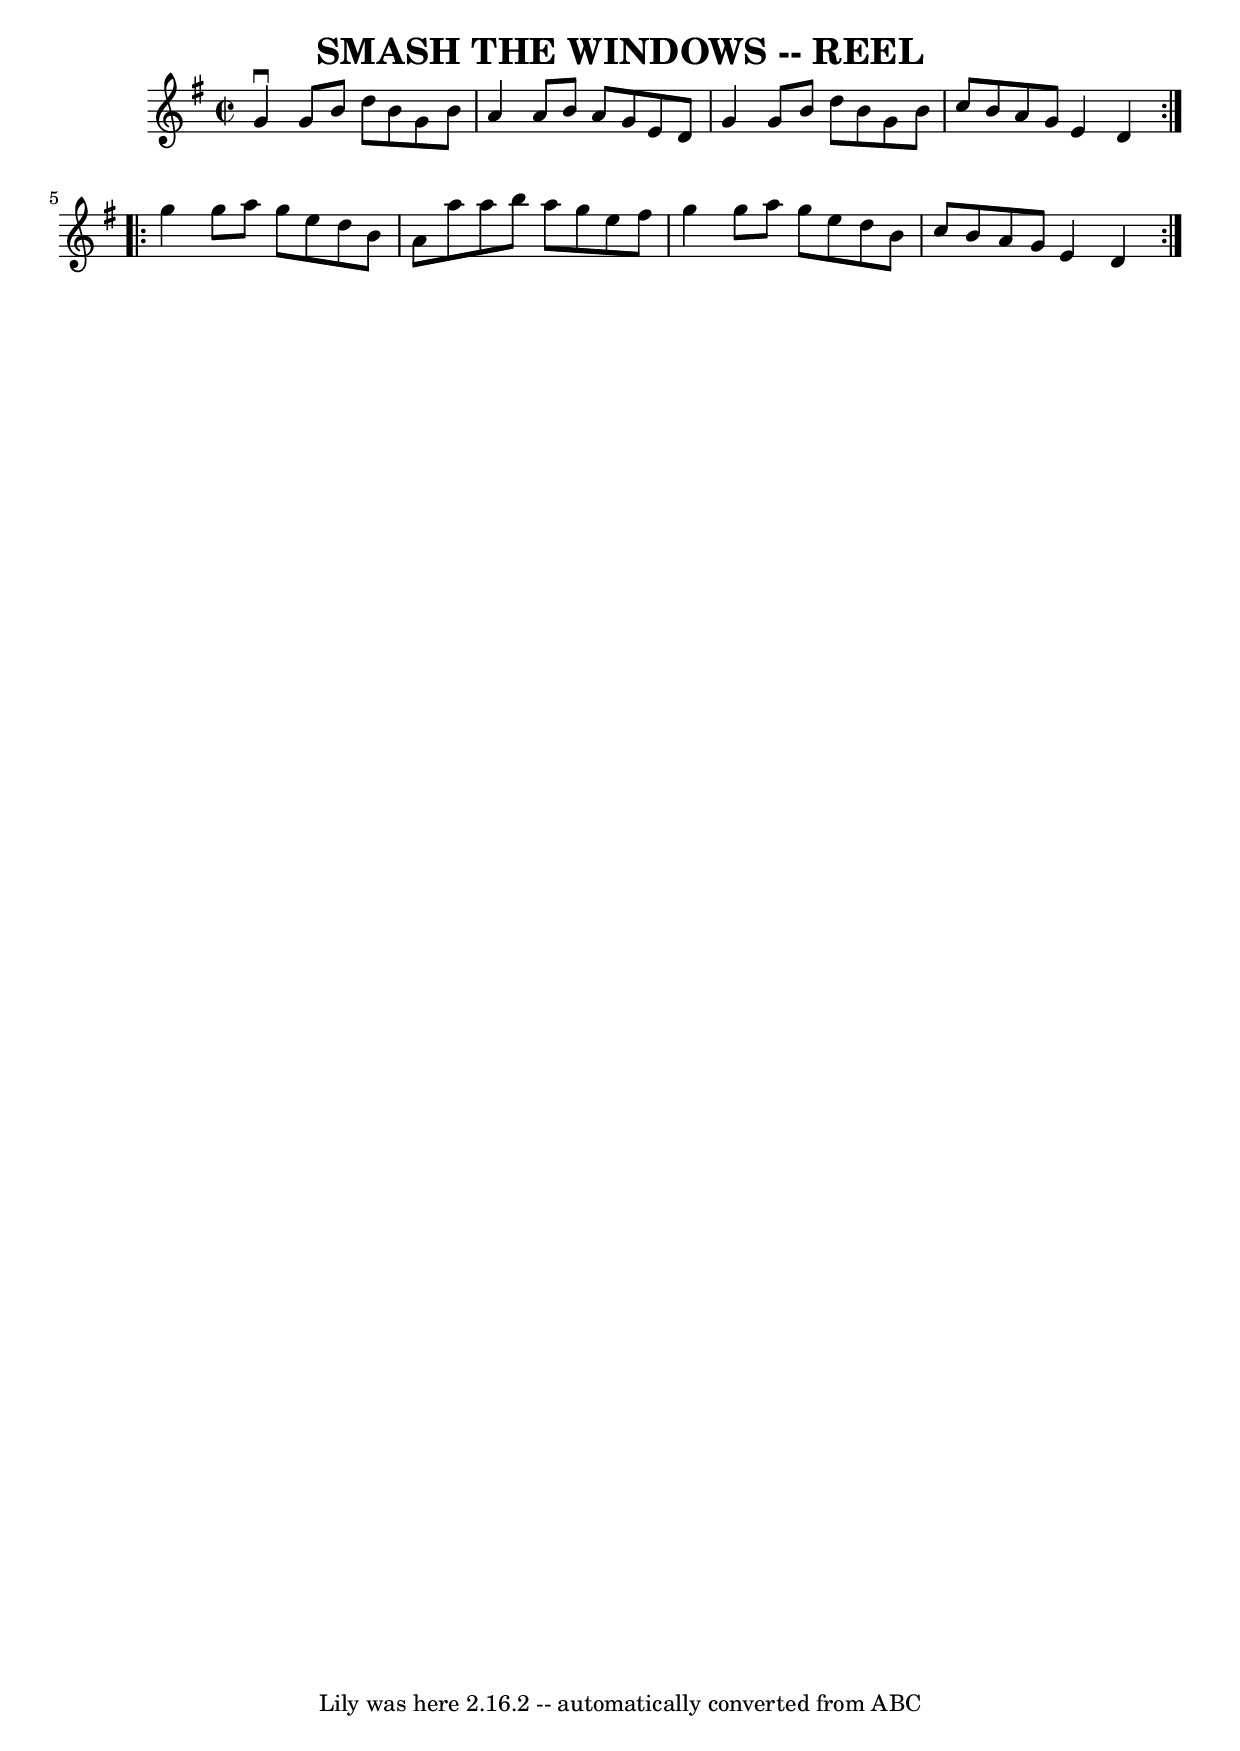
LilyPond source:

\version "2.7.40"
\include "Mammoth.ily"
\header {
	book = "Ryan's Mammoth Collection of Fiddle Tunes"
	crossRefNumber = "1"
	footnotes = ""
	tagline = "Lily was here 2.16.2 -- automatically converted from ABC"
	title = "SMASH THE WINDOWS -- REEL"
}
voicedefault =  {
\set Score.defaultBarType = "empty"

\repeat volta 2 {
\override Staff.TimeSignature #'style = #'C
 \time 2/2 \key g \major g'4^\downbow g'8 b'8 d''8 b'8 g'8    
b'8    |
 a'4 a'8 b'8 a'8 g'8 e'8 d'8    |
   
g'4 g'8 b'8 d''8 b'8 g'8 b'8    |
 c''8 b'8 a'8 
 g'8 e'4 d'4    }     \repeat volta 2 { g''4 g''8 a''8 g''8  
 e''8 d''8 b'8    |
 a'8 a''8 a''8 b''8 a''8 g''8 
 e''8 fis''8    |
 g''4 g''8 a''8 g''8 e''8 d''8    
b'8    |
 c''8 b'8 a'8 g'8 e'4 d'4    }   
}

\score{
    <<

	\context Staff="default"
	{
	    \voicedefault 
	}

    >>
	\layout {
	}
	\midi {}
}
